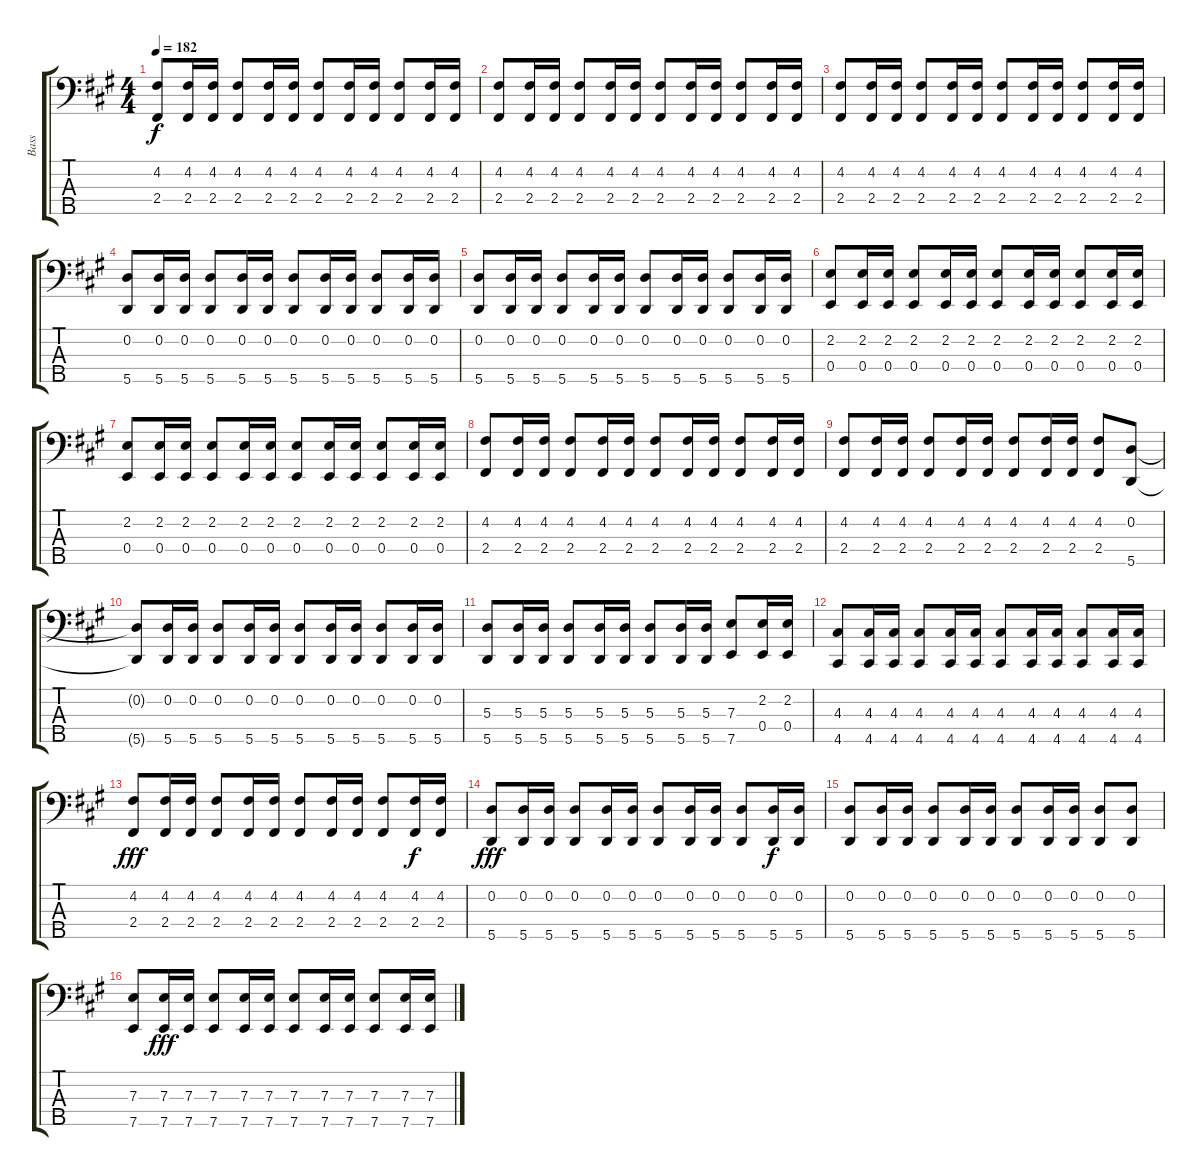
\track ("Bass" "Bass") {instrument electricbasspick}
\staff {score tabs}
\tuning (G2 D2 A1 E1 A0) {hide}
\ts (4 4)
\tempo 182
\clef f4
\ks f#minor
(4.2 2.4).8{dy f} (4.2 2.4).16 (4.2 2.4).16 (4.2 2.4).8 (4.2 2.4).16 (4.2 2.4).16 (4.2 2.4).8 (4.2 2.4).16 (4.2 2.4).16 (4.2 2.4).8 (4.2 2.4).16 (4.2 2.4).16 |
(4.2 2.4).8 (4.2 2.4).16 (4.2 2.4).16 (4.2 2.4).8 (4.2 2.4).16 (4.2 2.4).16 (4.2 2.4).8 (4.2 2.4).16 (4.2 2.4).16 (4.2 2.4).8 (4.2 2.4).16 (4.2 2.4).16 |
(4.2 2.4).8 (4.2 2.4).16 (4.2 2.4).16 (4.2 2.4).8 (4.2 2.4).16 (4.2 2.4).16 (4.2 2.4).8 (4.2 2.4).16 (4.2 2.4).16 (4.2 2.4).8 (4.2 2.4).16 (4.2 2.4).16 |
(0.2 5.5).8 (0.2 5.5).16 (0.2 5.5).16 (0.2 5.5).8 (0.2 5.5).16 (0.2 5.5).16 (0.2 5.5).8 (0.2 5.5).16 (0.2 5.5).16 (0.2 5.5).8 (0.2 5.5).16 (0.2 5.5).16 |
(0.2 5.5).8 (0.2 5.5).16 (0.2 5.5).16 (0.2 5.5).8 (0.2 5.5).16 (0.2 5.5).16 (0.2 5.5).8 (0.2 5.5).16 (0.2 5.5).16 (0.2 5.5).8 (0.2 5.5).16 (0.2 5.5).16 |
(2.2 0.4).8 (2.2 0.4).16 (2.2 0.4).16 (2.2 0.4).8 (2.2 0.4).16 (2.2 0.4).16 (2.2 0.4).8 (2.2 0.4).16 (2.2 0.4).16 (2.2 0.4).8 (2.2 0.4).16 (2.2 0.4).16 |
(2.2 0.4).8 (2.2 0.4).16 (2.2 0.4).16 (2.2 0.4).8 (2.2 0.4).16 (2.2 0.4).16 (2.2 0.4).8 (2.2 0.4).16 (2.2 0.4).16 (2.2 0.4).8 (2.2 0.4).16 (2.2 0.4).16 |
(4.2 2.4).8 (4.2 2.4).16 (4.2 2.4).16 (4.2 2.4).8 (4.2 2.4).16 (4.2 2.4).16 (4.2 2.4).8 (4.2 2.4).16 (4.2 2.4).16 (4.2 2.4).8 (4.2 2.4).16 (4.2 2.4).16 |
(4.2 2.4).8 (4.2 2.4).16 (4.2 2.4).16 (4.2 2.4).8 (4.2 2.4).16 (4.2 2.4).16 (4.2 2.4).8 (4.2 2.4).16 (4.2 2.4).16 (4.2 2.4).8 (0.2 5.5).8 |
(0.2{t} 5.5{t}).8 (0.2 5.5).16 (0.2 5.5).16 (0.2 5.5).8 (0.2 5.5).16 (0.2 5.5).16 (0.2 5.5).8 (0.2 5.5).16 (0.2 5.5).16 (0.2 5.5).8 (0.2 5.5).16 (0.2 5.5).16 |
(5.3 5.5).8 (5.3 5.5).16 (5.3 5.5).16 (5.3 5.5).8 (5.3 5.5).16 (5.3 5.5).16 (5.3 5.5).8 (5.3 5.5).16 (5.3 5.5).16 (7.3 7.5).8 (2.2 0.4).16 (2.2 0.4).16 |
(4.3 4.5).8 (4.3 4.5).16 (4.3 4.5).16 (4.3 4.5).8 (4.3 4.5).16 (4.3 4.5).16 (4.3 4.5).8 (4.3 4.5).16 (4.3 4.5).16 (4.3 4.5).8 (4.3 4.5).16 (4.3 4.5).16 |
(4.2 2.4).8{dy fff} (4.2 2.4).16 (4.2 2.4).16 (4.2 2.4).8 (4.2 2.4).16 (4.2 2.4).16 (4.2 2.4).8 (4.2 2.4).16 (4.2 2.4).16 (4.2 2.4).8 (4.2 2.4).16{dy f} (4.2 2.4).16 |
(0.2 5.5).8{dy fff} (0.2 5.5).16 (0.2 5.5).16 (0.2 5.5).8 (0.2 5.5).16 (0.2 5.5).16 (0.2 5.5).8 (0.2 5.5).16 (0.2 5.5).16 (0.2 5.5).8 (0.2 5.5).16{dy f} (0.2 5.5).16 |
(0.2 5.5).8 (0.2 5.5).16 (0.2 5.5).16 (0.2 5.5).8 (0.2 5.5).16 (0.2 5.5).16 (0.2 5.5).8 (0.2 5.5).16 (0.2 5.5).16 (0.2 5.5).8 (0.2 5.5).8 |
(7.3 7.5).8 (7.3 7.5).16{dy fff} (7.3 7.5).16 (7.3 7.5).8 (7.3 7.5).16 (7.3 7.5).16 (7.3 7.5).8 (7.3 7.5).16 (7.3 7.5).16 (7.3 7.5).8 (7.3 7.5).16 (7.3 7.5).16
